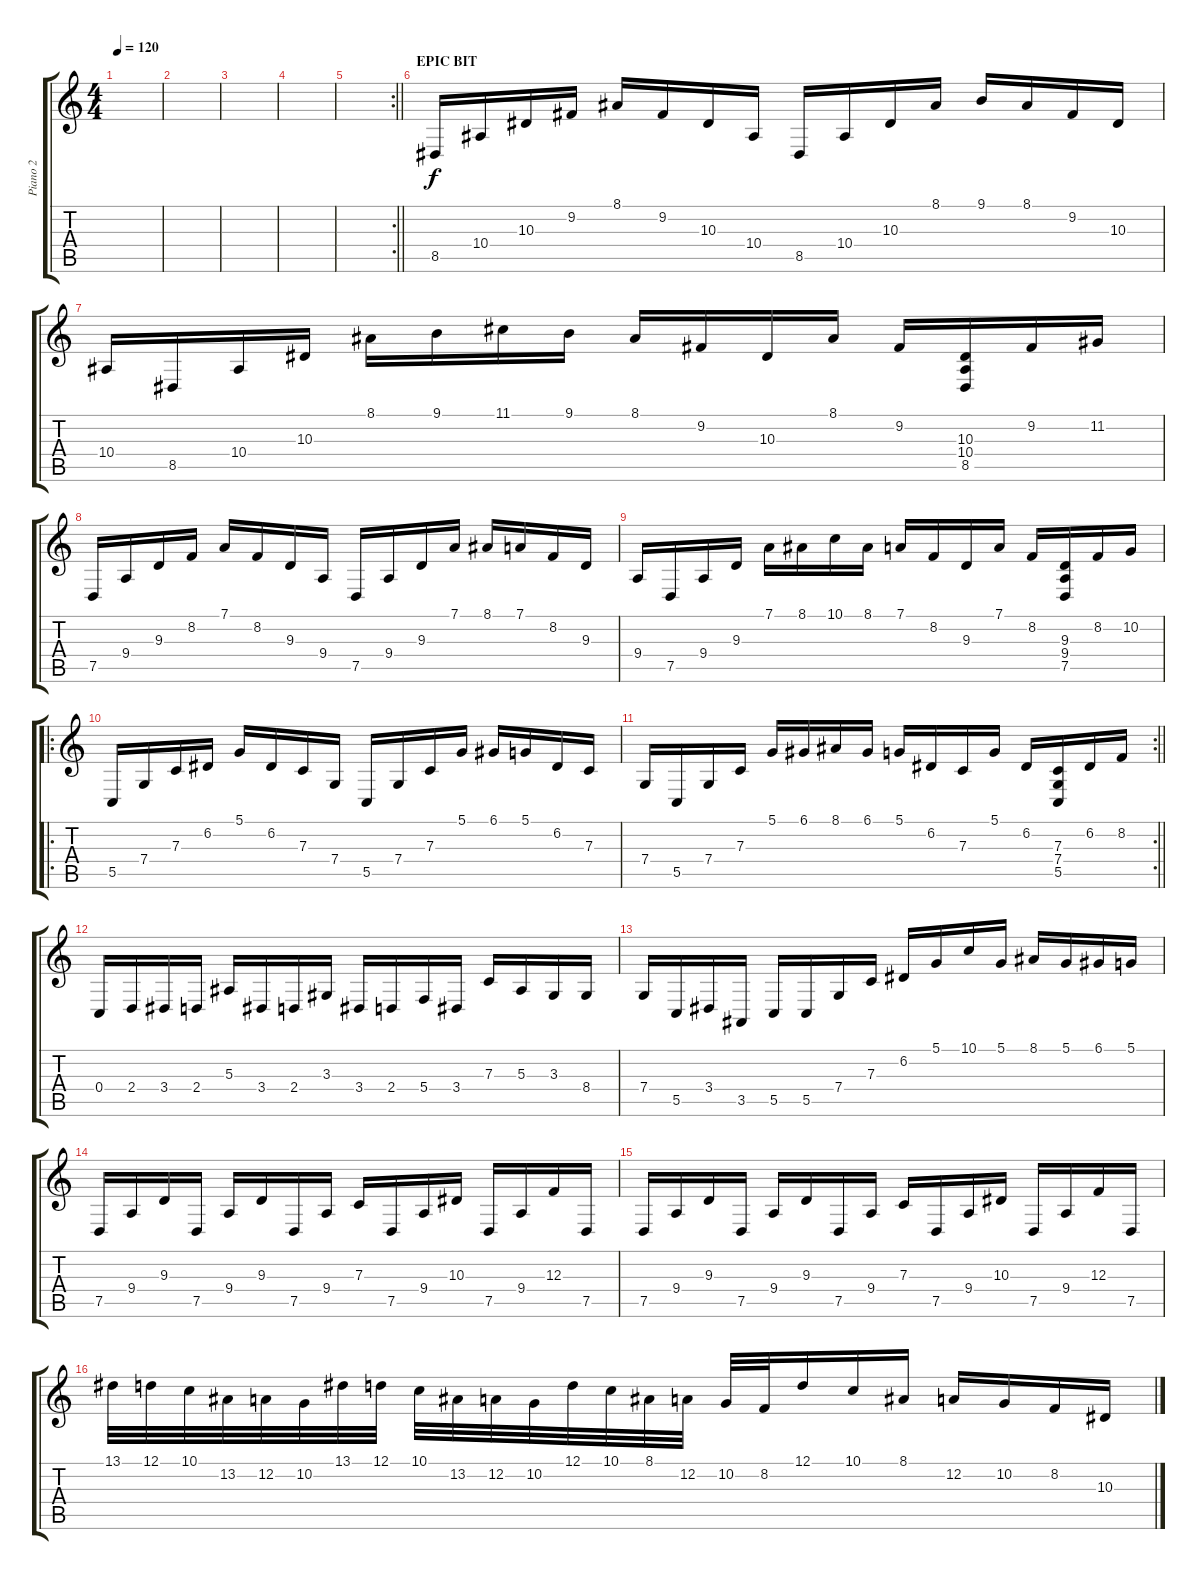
\track ("Piano 2" "Piano 2") {instrument acousticgrandpiano}
\staff {score tabs}
\tuning (D4 A3 F3 C3 G2 C2) {hide}
\ts (4 4)
\tempo 120
\clef g2
\ks c
|
|
|
|
\rc 2
\barLineRight lightlight
|
\section ("" "EPIC BIT")
8.5.16 10.4.16 10.3.16 9.2.16 8.1.16 9.2.16 10.3.16 10.4.16 8.5.16 10.4.16 10.3.16 8.1.16 9.1.16 8.1.16 9.2.16 10.3.16 |
10.4.16 8.5.16 10.4.16 10.3.16 8.1.16 9.1.16 11.1.16 9.1.16 8.1.16 9.2.16 10.3.16 8.1.16 9.2.16 (10.3 10.4 8.5).16 9.2.16 11.2.16 |
7.5.16 9.4.16 9.3.16 8.2.16 7.1.16 8.2.16 9.3.16 9.4.16 7.5.16 9.4.16 9.3.16 7.1.16 8.1.16 7.1.16 8.2.16 9.3.16 |
9.4.16 7.5.16 9.4.16 9.3.16 7.1.16 8.1.16 10.1.16 8.1.16 7.1.16 8.2.16 9.3.16 7.1.16 8.2.16 (9.3 9.4 7.5).16 8.2.16 10.2.16 |
\ro
5.5.16 7.4.16 7.3.16 6.2.16 5.1.16 6.2.16 7.3.16 7.4.16 5.5.16 7.4.16 7.3.16 5.1.16 6.1.16 5.1.16 6.2.16 7.3.16 |
\rc 2
\barLineRight lightlight
7.4.16 5.5.16 7.4.16 7.3.16 5.1.16 6.1.16 8.1.16 6.1.16 5.1.16 6.2.16 7.3.16 5.1.16 6.2.16 (7.3 7.4 5.5).16 6.2.16 8.2.16 |
0.4.16 2.4.16 3.4.16 2.4.16 5.3.16 3.4.16 2.4.16 3.3.16 3.4.16 2.4.16 5.4.16 3.4.16 7.3.16 5.3.16 3.3.16 8.4.16 |
7.4.16 5.5.16 3.4.16 3.5.16 5.5.16 5.5.16 7.4.16 7.3.16 6.2.16 5.1.16 10.1.16 5.1.16 8.1.16 5.1.16 6.1.16 5.1.16 |
7.5.16 9.4.16 9.3.16 7.5.16 9.4.16 9.3.16 7.5.16 9.4.16 7.3.16 7.5.16 9.4.16 10.3.16 7.5.16 9.4.16 12.3.16 7.5.16 |
7.5.16 9.4.16 9.3.16 7.5.16 9.4.16 9.3.16 7.5.16 9.4.16 7.3.16 7.5.16 9.4.16 10.3.16 7.5.16 9.4.16 12.3.16 7.5.16 |
13.1.32 12.1.32 10.1.32 13.2.32 12.2.32 10.2.32 13.1.32 12.1.32 10.1.32 13.2.32 12.2.32 10.2.32 12.1.32 10.1.32 8.1.32 12.2.32 10.2.32 8.2.32 12.1.16 10.1.16 8.1.16 12.2.16 10.2.16 8.2.16 10.3.16
